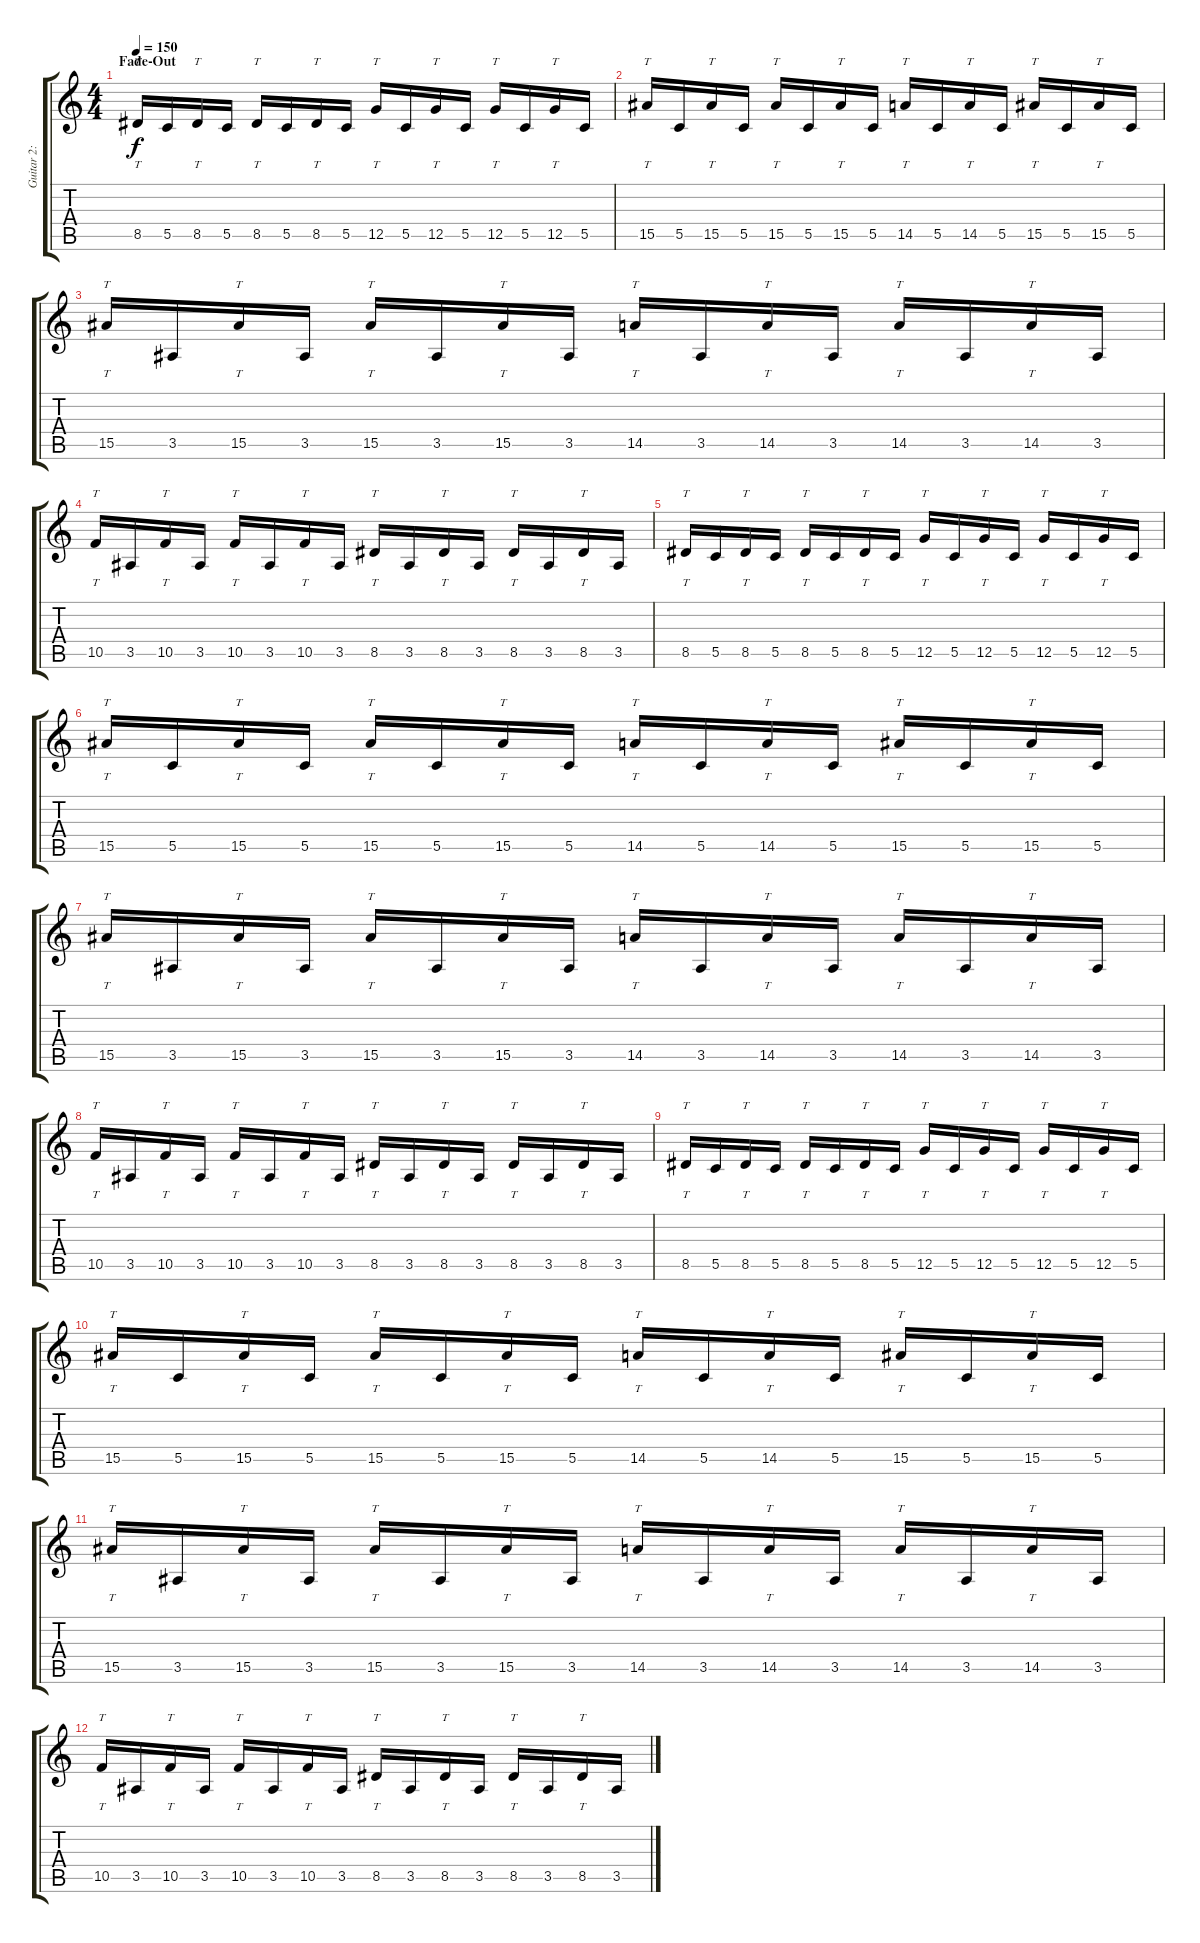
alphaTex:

\track ("Guitar 2: Johan" "Guitar 2: ") {instrument overdrivenguitar}
\staff {score tabs}
\tuning (D4 A3 F3 C3 G2 C2) {hide}
\ts (4 4)
\section ("" "Fade-Out")
\tempo 150
\clef g2
\ks c
8.5.16{tt dy f} 5.5.16 8.5.16{tt} 5.5.16 8.5.16{tt} 5.5.16 8.5.16{tt} 5.5.16 12.5.16{tt} 5.5.16 12.5.16{tt} 5.5.16 12.5.16{tt} 5.5.16 12.5.16{tt} 5.5.16 |
15.5.16{tt} 5.5.16 15.5.16{tt} 5.5.16 15.5.16{tt} 5.5.16 15.5.16{tt} 5.5.16 14.5.16{tt} 5.5.16 14.5.16{tt} 5.5.16 15.5.16{tt} 5.5.16 15.5.16{tt} 5.5.16 |
15.5.16{tt} 3.5.16 15.5.16{tt} 3.5.16 15.5.16{tt} 3.5.16 15.5.16{tt} 3.5.16 14.5.16{tt} 3.5.16 14.5.16{tt} 3.5.16 14.5.16{tt} 3.5.16 14.5.16{tt} 3.5.16 |
10.5.16{tt} 3.5.16 10.5.16{tt} 3.5.16 10.5.16{tt} 3.5.16 10.5.16{tt} 3.5.16 8.5.16{tt} 3.5.16 8.5.16{tt} 3.5.16 8.5.16{tt} 3.5.16 8.5.16{tt} 3.5.16 |
8.5.16{tt} 5.5.16 8.5.16{tt} 5.5.16 8.5.16{tt} 5.5.16 8.5.16{tt} 5.5.16 12.5.16{tt} 5.5.16 12.5.16{tt} 5.5.16 12.5.16{tt} 5.5.16 12.5.16{tt} 5.5.16 |
15.5.16{tt} 5.5.16 15.5.16{tt} 5.5.16 15.5.16{tt} 5.5.16 15.5.16{tt} 5.5.16 14.5.16{tt} 5.5.16 14.5.16{tt} 5.5.16 15.5.16{tt} 5.5.16 15.5.16{tt} 5.5.16 |
15.5.16{tt} 3.5.16 15.5.16{tt} 3.5.16 15.5.16{tt} 3.5.16 15.5.16{tt} 3.5.16 14.5.16{tt} 3.5.16 14.5.16{tt} 3.5.16 14.5.16{tt} 3.5.16 14.5.16{tt} 3.5.16 |
10.5.16{tt} 3.5.16 10.5.16{tt} 3.5.16 10.5.16{tt} 3.5.16 10.5.16{tt} 3.5.16 8.5.16{tt} 3.5.16 8.5.16{tt} 3.5.16 8.5.16{tt} 3.5.16 8.5.16{tt} 3.5.16 |
8.5.16{tt} 5.5.16 8.5.16{tt} 5.5.16 8.5.16{tt} 5.5.16 8.5.16{tt} 5.5.16 12.5.16{tt} 5.5.16 12.5.16{tt} 5.5.16 12.5.16{tt} 5.5.16 12.5.16{tt} 5.5.16 |
15.5.16{tt} 5.5.16 15.5.16{tt} 5.5.16 15.5.16{tt} 5.5.16 15.5.16{tt} 5.5.16 14.5.16{tt} 5.5.16 14.5.16{tt} 5.5.16 15.5.16{tt} 5.5.16 15.5.16{tt} 5.5.16 |
15.5.16{tt} 3.5.16 15.5.16{tt} 3.5.16 15.5.16{tt} 3.5.16 15.5.16{tt} 3.5.16 14.5.16{tt} 3.5.16 14.5.16{tt} 3.5.16 14.5.16{tt} 3.5.16 14.5.16{tt} 3.5.16 |
10.5.16{tt} 3.5.16 10.5.16{tt} 3.5.16 10.5.16{tt} 3.5.16 10.5.16{tt} 3.5.16 8.5.16{tt} 3.5.16 8.5.16{tt} 3.5.16 8.5.16{tt} 3.5.16 8.5.16{tt} 3.5.16
